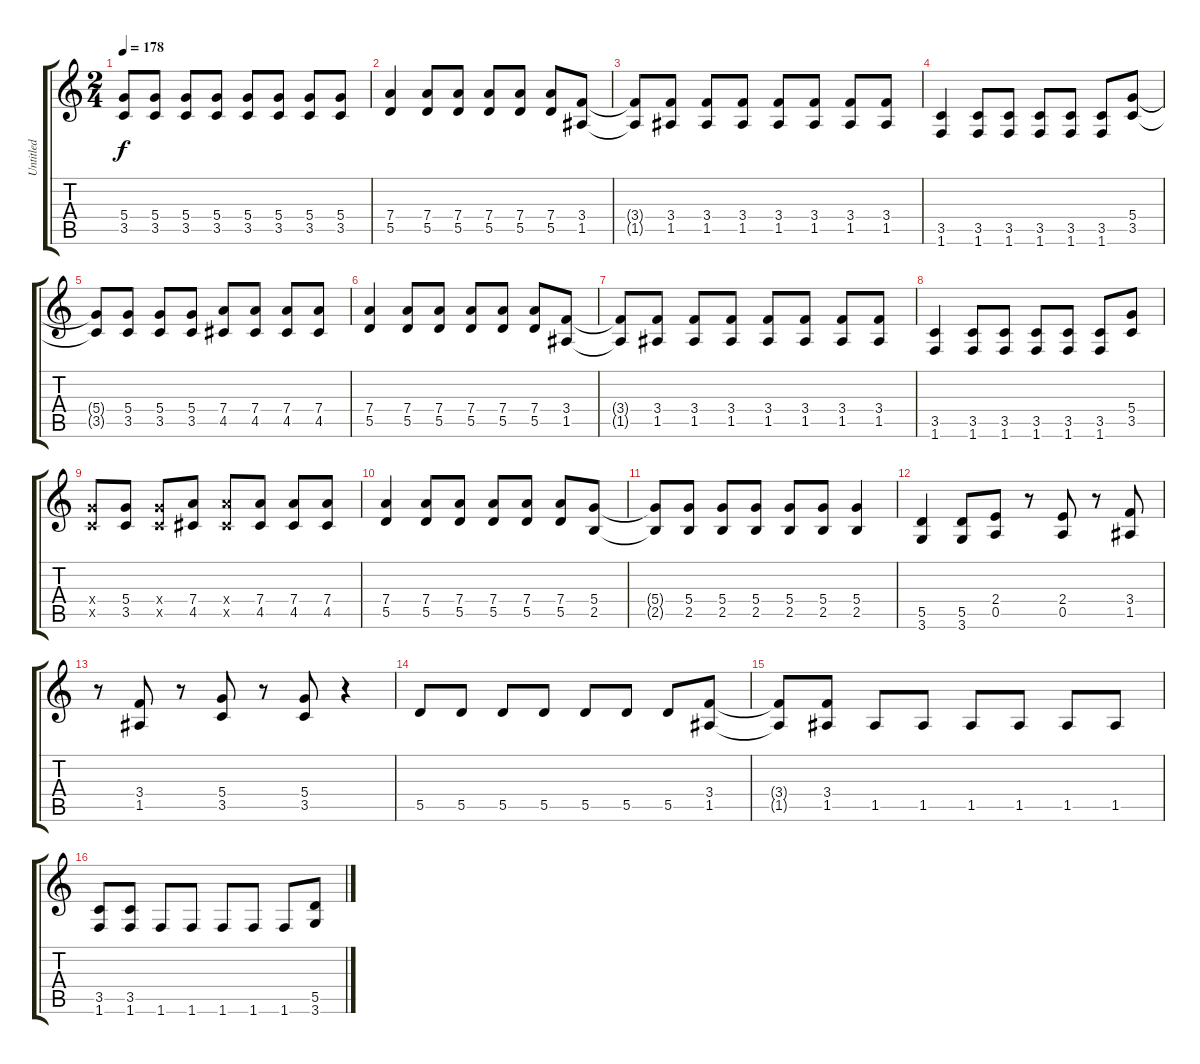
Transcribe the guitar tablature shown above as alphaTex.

\track ("Untitled" "Untitled") {instrument overdrivenguitar}
\staff {score tabs}
\tuning (E4 B3 G3 D3 A2 E2) {hide}
\ts (2 4)
\tempo 178
\clef g2
\ks c
(5.4{t} 3.5{t}).8{dy f} (5.4 3.5).8 (5.4 3.5).8 (5.4 3.5).8 (5.4 3.5).8 (5.4 3.5).8 (5.4 3.5).8 (5.4 3.5).8 |
(7.4 5.5).4 (7.4 5.5).8 (7.4 5.5).8 (7.4 5.5).8 (7.4 5.5).8 (7.4 5.5).8 (3.4 1.5).8 |
(3.4{t} 1.5{t}).8 (3.4 1.5).8 (3.4 1.5).8 (3.4 1.5).8 (3.4 1.5).8 (3.4 1.5).8 (3.4 1.5).8 (3.4 1.5).8 |
(3.5 1.6).4 (3.5 1.6).8 (3.5 1.6).8 (3.5 1.6).8 (3.5 1.6).8 (3.5 1.6).8 (5.4 3.5).8 |
(5.4{t} 3.5{t}).8 (5.4 3.5).8 (5.4 3.5).8 (5.4 3.5).8 (7.4 4.5).8 (7.4 4.5).8 (7.4 4.5).8 (7.4 4.5).8 |
(7.4 5.5).4 (7.4 5.5).8 (7.4 5.5).8 (7.4 5.5).8 (7.4 5.5).8 (7.4 5.5).8 (3.4 1.5).8 |
(3.4{t} 1.5{t}).8 (3.4 1.5).8 (3.4 1.5).8 (3.4 1.5).8 (3.4 1.5).8 (3.4 1.5).8 (3.4 1.5).8 (3.4 1.5).8 |
(3.5 1.6).4 (3.5 1.6).8 (3.5 1.6).8 (3.5 1.6).8 (3.5 1.6).8 (3.5 1.6).8 (5.4 3.5).8 |
(5.4{x} 3.5{x}).8 (5.4 3.5).8 (5.4{x} 3.5{x}).8 (7.4 4.5).8 (7.4{x} 4.5{x}).8 (7.4 4.5).8 (7.4 4.5).8 (7.4 4.5).8 |
(7.4 5.5).4 (7.4 5.5).8 (7.4 5.5).8 (7.4 5.5).8 (7.4 5.5).8 (7.4 5.5).8 (5.4 2.5).8 |
(5.4{t} 2.5{t}).8 (5.4 2.5).8 (5.4 2.5).8 (5.4 2.5).8 (5.4 2.5).8 (5.4 2.5).8 (5.4 2.5).4 |
(5.5 3.6).4 (5.5 3.6).8 (2.4 0.5).8 r.8 (2.4 0.5).8 r.8 (3.4 1.5).8 |
r.8 (3.4 1.5).8 r.8 (5.4 3.5).8 r.8 (5.4 3.5).8 r.4 |
5.5.8 5.5.8 5.5.8 5.5.8 5.5.8 5.5.8 5.5.8 (3.4 1.5).8 |
(3.4{t} 1.5{t}).8 (3.4 1.5).8 1.5.8 1.5.8 1.5.8 1.5.8 1.5.8 1.5.8 |
(3.5 1.6).8 (3.5 1.6).8 1.6.8 1.6.8 1.6.8 1.6.8 1.6.8 (5.5 3.6).8
